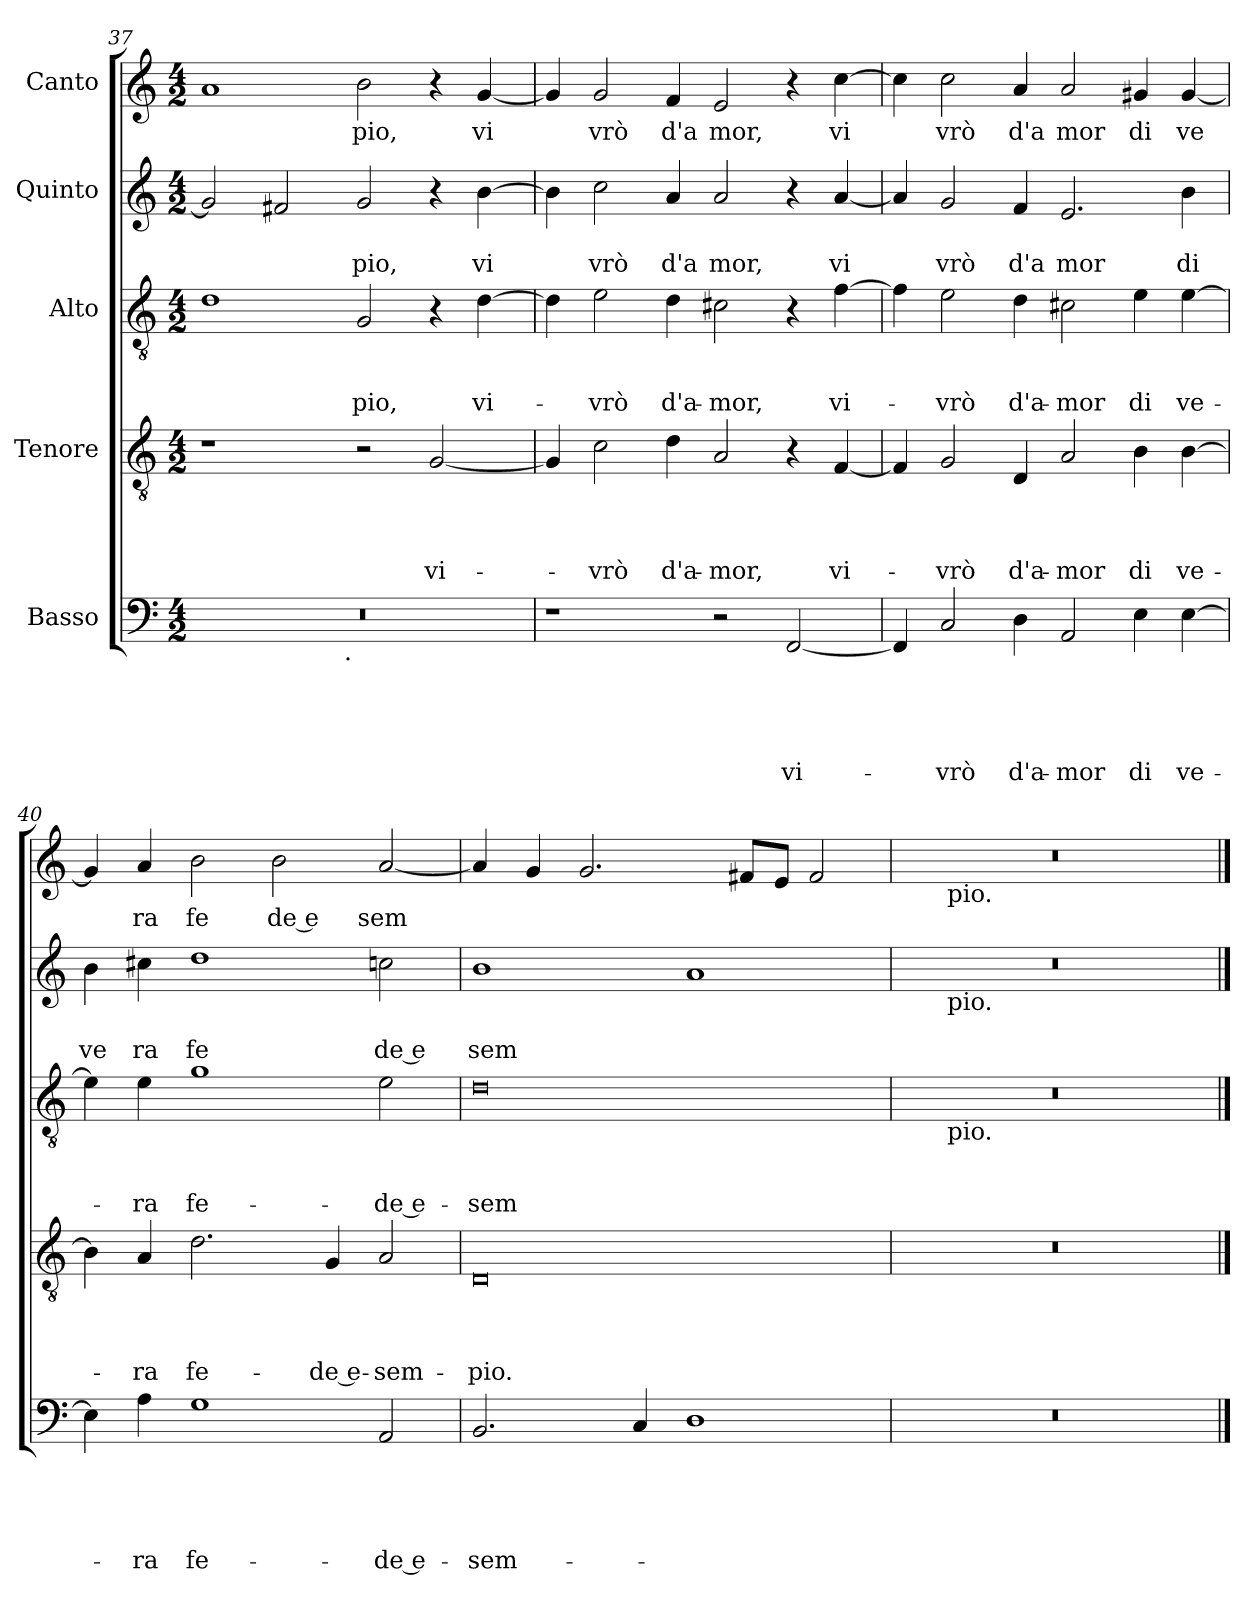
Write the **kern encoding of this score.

**kern	**text	**text	**text	**text	**text	**kern	**text	**text	**text	**text	**kern	**text	**text	**text	**kern	**text	**text	**kern	**text
*part5	*part5	*part5	*part5	*part5	*part5	*part4	*part4	*part4	*part4	*part4	*part3	*part3	*part3	*part3	*part2	*part2	*part2	*part1	*part1
*staff5	*staff5	*staff5	*staff5	*staff5	*staff5	*staff4	*staff4	*staff4	*staff4	*staff4	*staff3	*staff3	*staff3	*staff3	*staff2	*staff2	*staff2	*staff1	*staff1
*I"Basso	*	*	*	*	*	*I"Tenore	*	*	*	*	*I"Alto	*	*	*	*I"Quinto	*	*	*I"Canto	*
*clefF4	*	*	*	*	*	*clefGv2	*	*	*	*	*clefGv2	*	*	*	*clefG2	*	*	*clefG2	*
*k[]	*	*	*	*	*	*k[]	*	*	*	*	*k[]	*	*	*	*k[]	*	*	*k[]	*
*C:	*	*	*	*	*	*C:	*	*	*	*	*C:	*	*	*	*C:	*	*	*C:	*
*M4/2	*	*	*	*	*	*M4/2	*	*	*	*	*M4/2	*	*	*	*M4/2	*	*	*M4/2	*
=37	=37	=37	=37	=37	=37	=37	=37	=37	=37	=37	=37	=37	=37	=37	=37	=37	=37	=37	=37
*^	*	*	*	*	*	*	*	*	*	*	*	*	*	*	*	*	*	*	*
0r	2ryy	.	.	.	.	.	1r	.	.	.	.	1d	.	.	.	2g/]	.	.	1a	.
.	4...ryy	.	.	.	.	.	.	.	.	.	.	.	.	.	.	2f#X/	.	.	.	.
!	!LO:TX:b:t=.	!	!	!	!	!	!	!	!	!	!	!	!	!	!	!	!	!	!	!
.	1ryy	.	.	.	.	.	.	.	.	.	.	.	.	.	.	.	.	.	.	.
!	!	!	!	!	!	!	!	!	!	!	!	!	!	!	!LO:LY:b	!	!	!LO:LY:b	!	!LO:LY:b
.	.	.	.	.	.	.	2r	.	.	.	.	2G/	.	.	-pio,	2g/	.	pio,	2b\	pio,
!	!	!	!	!	!	!	!	!	!	!	!LO:LY:b	!	!	!	!	!	!	!	!	!
.	.	.	.	.	.	.	[<2G/	.	.	.	vi-	4r	.	.	.	4r	.	.	4r	.
!	!	!	!	!	!	!	!	!	!	!	!	!	!	!	!LO:LY:b	!	!	!LO:LY:b	!	!LO:LY:b
.	.	.	.	.	.	.	.	.	.	.	.	[>4d\	.	.	vi-	[>4b\	.	vi	[<4g/	vi
.	32ryy	.	.	.	.	.	.	.	.	.	.	.	.	.	.	.	.	.	.	.
*v	*v	*	*	*	*	*	*	*	*	*	*	*	*	*	*	*	*	*	*	*
=38	=38	=38	=38	=38	=38	=38	=38	=38	=38	=38	=38	=38	=38	=38	=38	=38	=38	=38	=38
1r	.	.	.	.	.	4G/]	.	.	.	.	4d\]	.	.	.	4b\]	.	.	4g/]	.
!	!	!	!	!	!	!	!	!	!	!LO:LY:b	!	!	!	!LO:LY:b	!	!	!LO:LY:b	!	!LO:LY:b
.	.	.	.	.	.	2c\	.	.	.	-vrò	2e\	.	.	-vrò	2cc\	.	vrò	2g/	vrò
!	!	!	!	!	!	!	!	!	!	!LO:LY:b	!	!	!	!LO:LY:b	!	!	!LO:LY:b	!	!LO:LY:b
.	.	.	.	.	.	4d\	.	.	.	d'a-	4d\	.	.	d'a-	4a/	.	d'a	4f/	d'a
!	!	!	!	!	!	!	!	!	!	!LO:LY:b	!	!	!	!LO:LY:b	!	!	!LO:LY:b	!	!LO:LY:b
2r	.	.	.	.	.	2A/	.	.	.	-mor,	2c#X\	.	.	-mor,	2a/	.	mor,	2e/	mor,
!	!	!	!	!	!LO:LY:b	!	!	!	!	!	!	!	!	!	!	!	!	!	!
[<2FF/	.	.	.	.	vi-	4r	.	.	.	.	4r	.	.	.	4r	.	.	4r	.
!	!	!	!	!	!	!	!	!	!	!LO:LY:b	!	!	!	!LO:LY:b	!	!	!LO:LY:b	!	!LO:LY:b
.	.	.	.	.	.	[<4F/	.	.	.	vi-	[>4f\	.	.	vi-	[<4a/	.	vi	[>4cc\	vi
=39	=39	=39	=39	=39	=39	=39	=39	=39	=39	=39	=39	=39	=39	=39	=39	=39	=39	=39	=39
4FF/]	.	.	.	.	.	4F/]	.	.	.	.	4f\]	.	.	.	4a/]	.	.	4cc\]	.
!	!	!	!	!	!LO:LY:b	!	!	!	!	!LO:LY:b	!	!	!	!LO:LY:b	!	!	!LO:LY:b	!	!LO:LY:b
2C/	.	.	.	.	-vrò	2G/	.	.	.	-vrò	2e\	.	.	-vrò	2g/	.	vrò	2cc\	vrò
!	!	!	!	!	!LO:LY:b	!	!	!	!	!LO:LY:b	!	!	!	!LO:LY:b	!	!	!LO:LY:b	!	!LO:LY:b
4D\	.	.	.	.	d'a-	4D/	.	.	.	d'a-	4d\	.	.	d'a-	4f/	.	d'a	4a/	d'a
!	!	!	!	!	!LO:LY:b	!	!	!	!	!LO:LY:b	!	!	!	!LO:LY:b	!	!	!LO:LY:b	!	!LO:LY:b
2AA/	.	.	.	.	-mor	2A/	.	.	.	-mor	2c#X\	.	.	-mor	2.e/	.	mor	2a/	mor
!	!	!	!	!	!LO:LY:b	!	!	!	!	!LO:LY:b	!	!	!	!LO:LY:b	!	!	!	!	!LO:LY:b
4E\	.	.	.	.	di	4B\	.	.	.	di	4e\	.	.	di	.	.	.	4g#X/	di
!	!	!	!	!	!LO:LY:b	!	!	!	!	!LO:LY:b	!	!	!	!LO:LY:b	!	!	!LO:LY:b	!	!LO:LY:b
[>4E\	.	.	.	.	ve-	[>4B\	.	.	.	ve-	[>4e\	.	.	ve-	4b\	.	di	[<4g#/	ve
=40	=40	=40	=40	=40	=40	=40	=40	=40	=40	=40	=40	=40	=40	=40	=40	=40	=40	=40	=40
!	!	!	!	!	!	!	!	!	!	!	!	!	!	!	!	!	!LO:LY:b	!	!
4E\]	.	.	.	.	.	4B\]	.	.	.	.	4e\]	.	.	.	4b\	.	ve	4g#/]	.
!	!	!	!	!	!LO:LY:b	!	!	!	!	!LO:LY:b	!	!	!	!LO:LY:b	!	!	!LO:LY:b	!	!LO:LY:b
4A\	.	.	.	.	-ra	4A/	.	.	.	-ra	4e\	.	.	-ra	4cc#X\	.	ra	4a/	ra
!	!	!	!	!	!LO:LY:b	!	!	!	!	!LO:LY:b	!	!	!	!LO:LY:b	!	!	!LO:LY:b	!	!LO:LY:b
1G	.	.	.	.	fe-	2.d\	.	.	.	fe-	1g	.	.	fe-	1dd	.	fe	2b\	fe
!	!	!	!	!	!	!	!	!	!	!	!	!	!	!	!	!	!	!	!LO:LY:b:rj
.	.	.	.	.	.	.	.	.	.	.	.	.	.	.	.	.	.	2b\	de e
!	!	!	!	!	!	!	!	!	!	!LO:LY:b:rj	!	!	!	!	!	!	!	!	!
.	.	.	.	.	.	4G/	.	.	.	-de e-	.	.	.	.	.	.	.	.	.
!	!	!	!	!	!LO:LY:b:rj	!	!	!	!	!LO:LY:b	!	!	!	!LO:LY:b:rj	!	!	!LO:LY:b:rj	!	!LO:LY:b
2AA/	.	.	.	.	-de e-	2A/	.	.	.	-sem-	2e\	.	.	-de e-	2ccn\	.	de e	[<2a/	sem
=41	=41	=41	=41	=41	=41	=41	=41	=41	=41	=41	=41	=41	=41	=41	=41	=41	=41	=41	=41
!	!	!	!	!	!LO:LY:b	!	!	!	!	!LO:LY:b	!	!	!	!LO:LY:b	!	!	!LO:LY:b	!	!
2.BB/	.	.	.	.	-sem-	0D	.	.	.	-pio.	0d	.	.	-sem-	1b	.	sem	4a/]	.
.	.	.	.	.	.	.	.	.	.	.	.	.	.	.	.	.	.	4g/	.
.	.	.	.	.	.	.	.	.	.	.	.	.	.	.	.	.	.	2.g/	.
4C/	.	.	.	.	.	.	.	.	.	.	.	.	.	.	.	.	.	.	.
1D	.	.	.	.	.	.	.	.	.	.	.	.	.	.	1a	.	.	.	.
.	.	.	.	.	.	.	.	.	.	.	.	.	.	.	.	.	.	8f#X/L	.
.	.	.	.	.	.	.	.	.	.	.	.	.	.	.	.	.	.	8e/J	.
.	.	.	.	.	.	.	.	.	.	.	.	.	.	.	.	.	.	2f#/	.
=42	=42	=42	=42	=42	=42	=42	=42	=42	=42	=42	=42	=42	=42	=42	=42	=42	=42	=42	=42
*	*	*	*	*	*	*	*	*	*	*	*^	*	*	*	*^	*	*	*^	*
0r	.	.	.	.	.	0r	.	.	.	.	0r	8..ryy	.	.	.	0r	8..ryy	.	.	0r	8..ryy	.
!	!	!	!	!	!	!	!	!	!	!	!	!	!	!	!	!	!	!	!	!	!LO:TX:b:t=pio.	!
!	!	!	!	!	!	!	!	!	!	!	!	!	!	!	!	!	!LO:TX:b:t=pio.	!	!	!	!	!
!	!	!	!	!	!	!	!	!	!	!	!	!LO:TX:b:t=pio.	!	!	!	!	!	!	!	!	!	!
.	.	.	.	.	.	.	.	.	.	.	.	1ryy	.	.	.	.	1ryy	.	.	.	1ryy	.
.	.	.	.	.	.	.	.	.	.	.	.	2ryy	.	.	.	.	2ryy	.	.	.	2ryy	.
.	.	.	.	.	.	.	.	.	.	.	.	4ryy	.	.	.	.	4ryy	.	.	.	4ryy	.
.	.	.	.	.	.	.	.	.	.	.	.	32ryy	.	.	.	.	32ryy	.	.	.	32ryy	.
*	*	*	*	*	*	*	*	*	*	*	*v	*v	*	*	*	*	*	*	*	*v	*v	*
*	*	*	*	*	*	*	*	*	*	*	*	*	*	*	*v	*v	*	*	*	*
==	==	==	==	==	==	==	==	==	==	==	==	==	==	==	==	==	==	==	==
*-	*-	*-	*-	*-	*-	*-	*-	*-	*-	*-	*-	*-	*-	*-	*-	*-	*-	*-	*-
